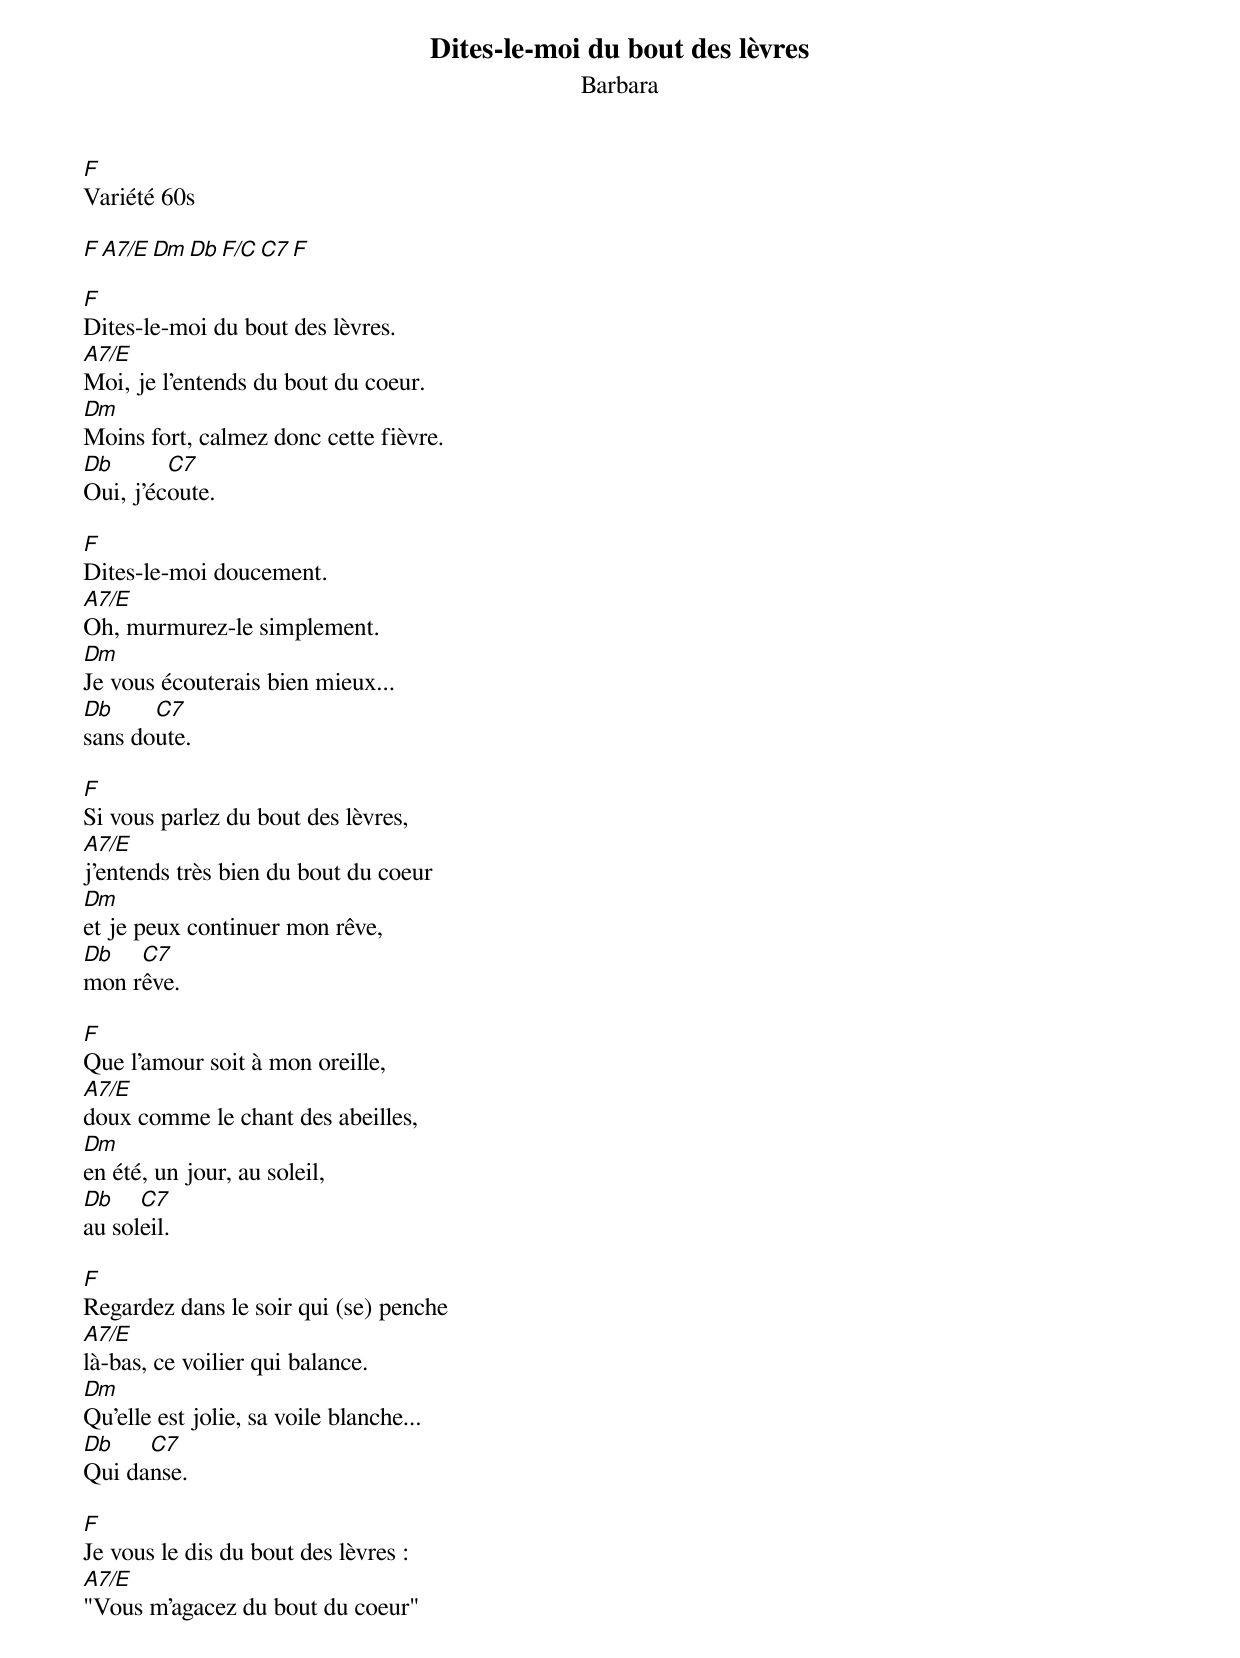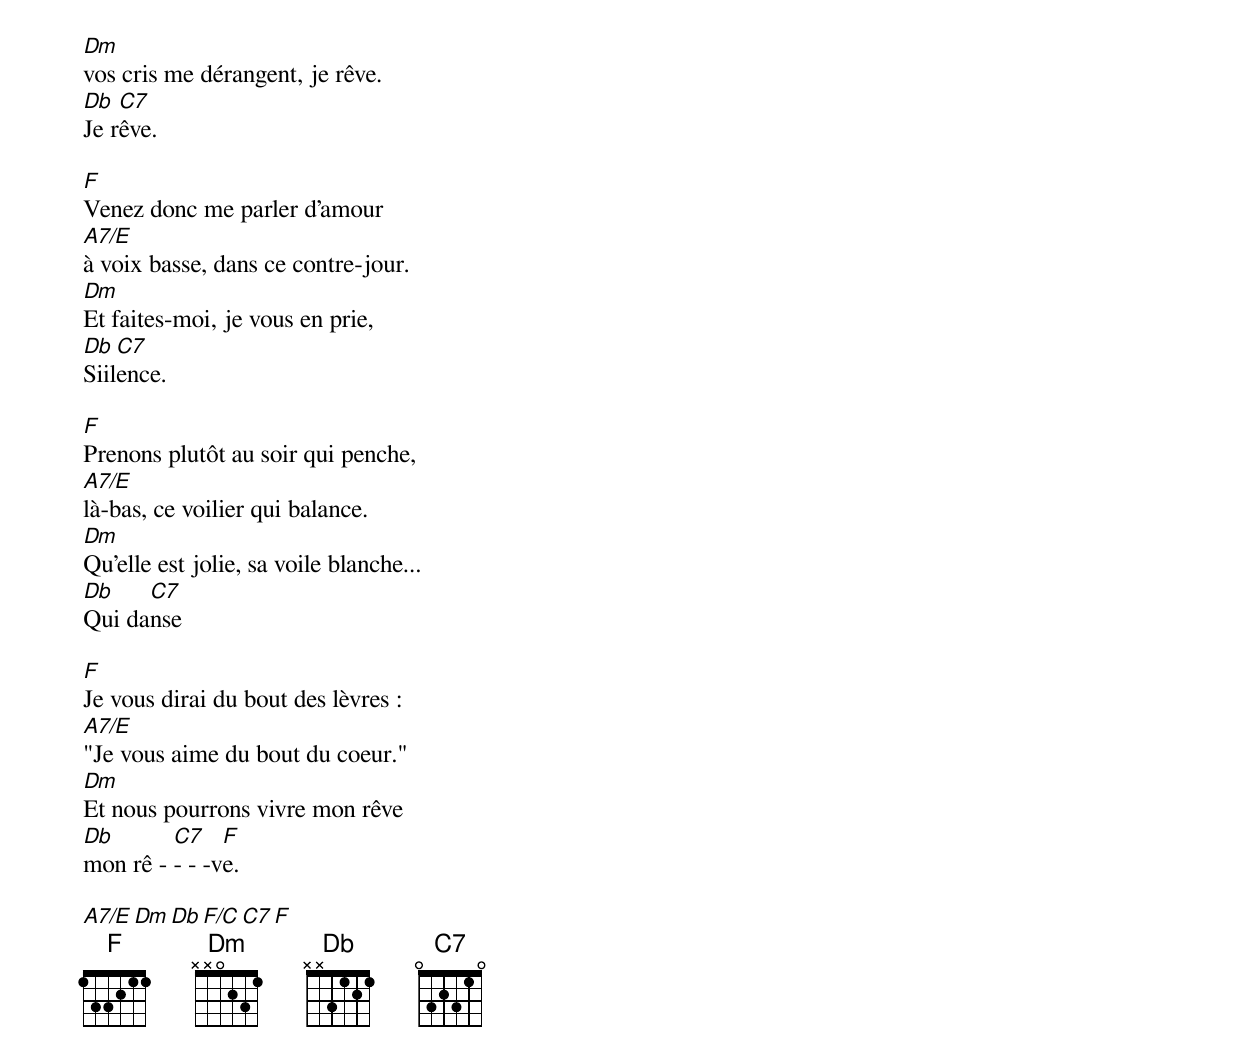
Dites-le-moi du bout des lèvres
Barbara
F
Variété 60s

F   A7/E   Dm   Db   F/C   C7   F

F
Dites-le-moi du bout des lèvres.
A7/E
Moi, je l'entends du bout du coeur.
Dm
Moins fort, calmez donc cette fièvre.
Db       C7
Oui, j'écoute.

F
Dites-le-moi doucement.
A7/E
Oh, murmurez-le simplement.
Dm
Je vous écouterais bien mieux...
Db     C7
sans doute.

F
Si vous parlez du bout des lèvres,
A7/E
j'entends très bien du bout du coeur
Dm
et je peux continuer mon rêve,
Db   C7
mon rêve.

F
Que l'amour soit à mon oreille,
A7/E
doux comme le chant des abeilles,
Dm
en été, un jour, au soleil,
Db    C7
au soleil.

F
Regardez dans le soir qui (se) penche
A7/E
là-bas, ce voilier qui balance.
Dm
Qu'elle est jolie, sa voile blanche...
Db    C7
Qui danse.

F
Je vous le dis du bout des lèvres :
A7/E
"Vous m'agacez du bout du coeur"
Dm
vos cris me dérangent, je rêve.
Db  C7
Je rêve.

F
Venez donc me parler d'amour
A7/E
à voix basse, dans ce contre-jour.
Dm
Et faites-moi, je vous en prie,
Db  C7
Siilence.

F
Prenons plutôt au soir qui penche,
A7/E
là-bas, ce voilier qui balance.
Dm
Qu'elle est jolie, sa voile blanche...
Db    C7
Qui danse

F
Je vous dirai du bout des lèvres :
A7/E
"Je vous aime du bout du coeur."
Dm
Et nous pourrons vivre mon rêve
Db       C7    F
mon rê - - - -ve.

A7/E         Dm       Db       F/C        C7       F
